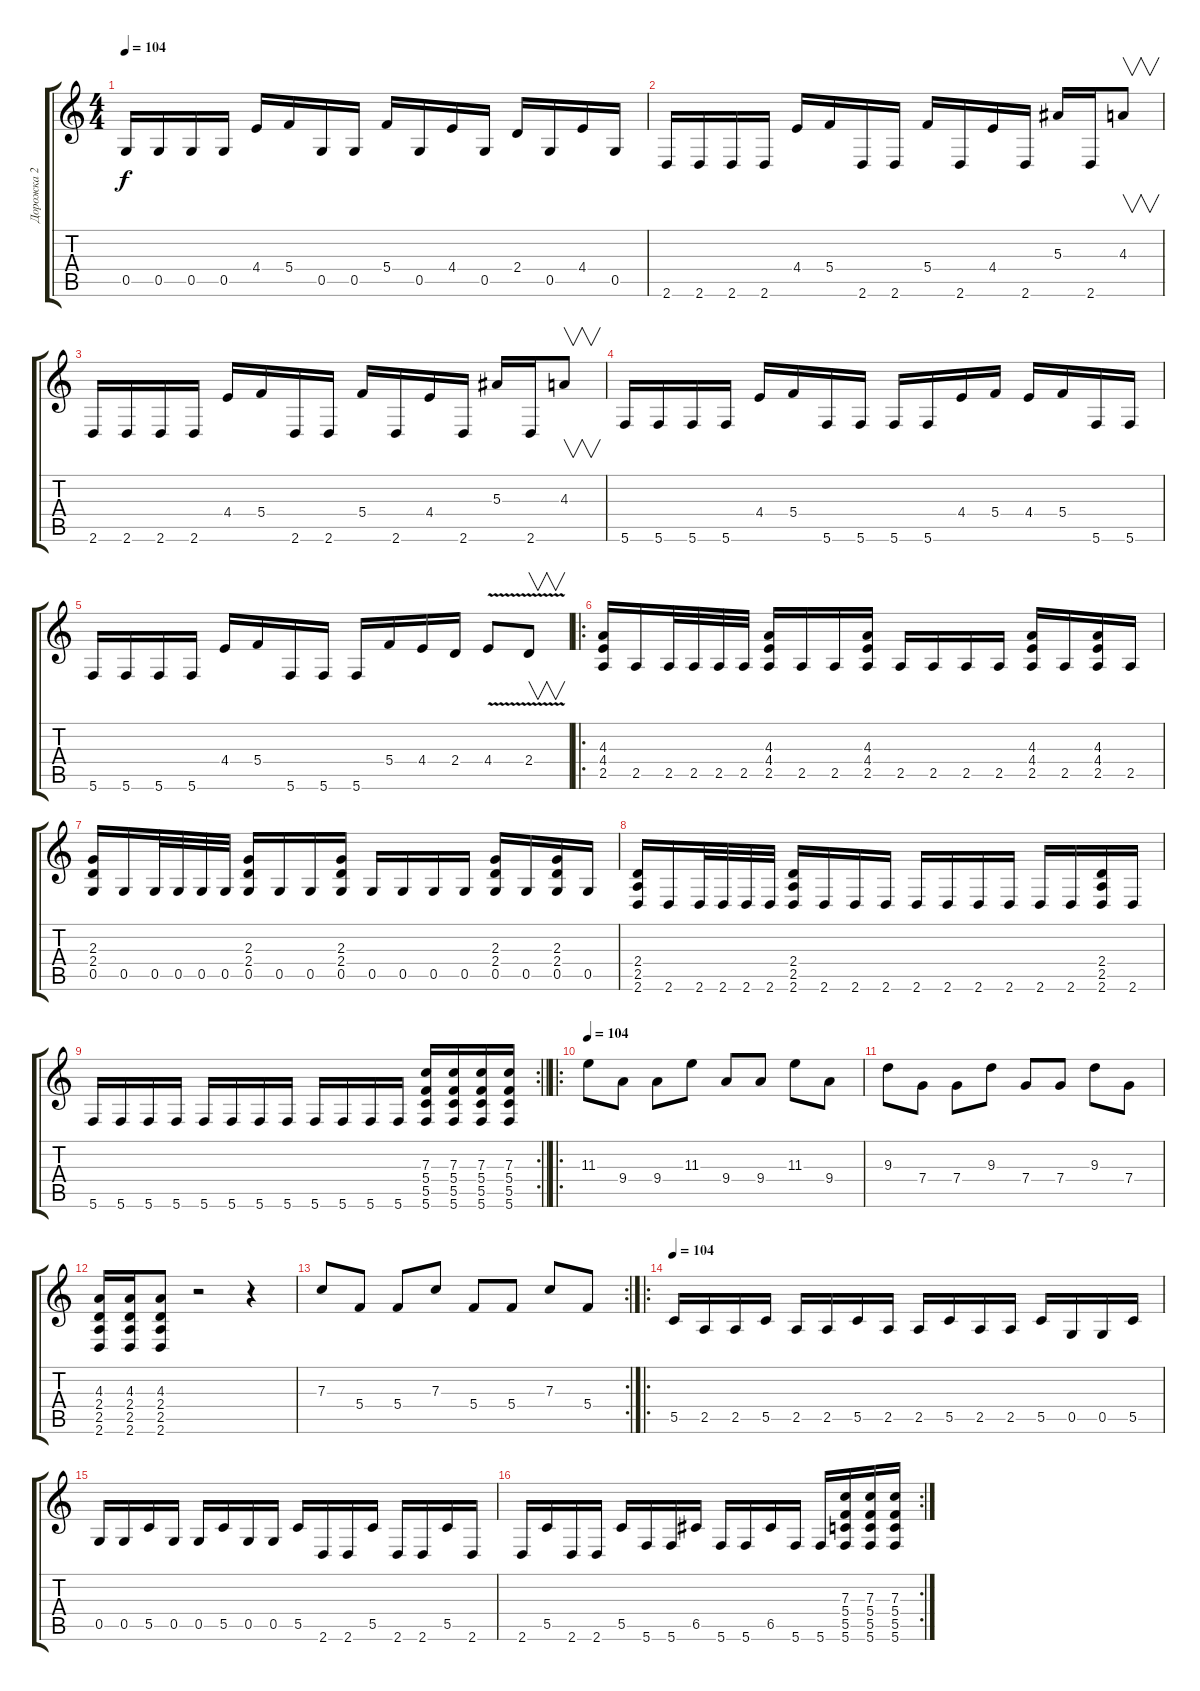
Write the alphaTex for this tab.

\track ("Дорожка 2" "Дорожка 2") {instrument distortionguitar}
\staff {score tabs}
\tuning (D4 A3 F3 C3 G2 C2) {hide}
\ts (4 4)
\tempo 104
\clef g2
\ks c
0.5.16{dy f} 0.5.16 0.5.16 0.5.16 4.4.16 5.4.16 0.5.16 0.5.16 5.4.16 0.5.16 4.4.16 0.5.16 2.4.16 0.5.16 4.4.16 0.5.16 |
2.6.16 2.6.16 2.6.16 2.6.16 4.4.16 5.4.16 2.6.16 2.6.16 5.4.16 2.6.16 4.4.16 2.6.16 5.3.16 2.6.16 4.3.8{v} |
2.6.16 2.6.16 2.6.16 2.6.16 4.4.16 5.4.16 2.6.16 2.6.16 5.4.16 2.6.16 4.4.16 2.6.16 5.3.16 2.6.16 4.3.8{v} |
5.6.16 5.6.16 5.6.16 5.6.16 4.4.16 5.4.16 5.6.16 5.6.16 5.6.16 5.6.16 4.4.16 5.4.16 4.4.16 5.4.16 5.6.16 5.6.16 |
5.6.16 5.6.16 5.6.16 5.6.16 4.4.16 5.4.16 5.6.16 5.6.16 5.6.16 5.4.16 4.4.16 2.4.16 4.4{v}.8 2.4{v}.8{v} |
\ro
(4.3 4.4 2.5).16 2.5.16 2.5.32 2.5.32 2.5.32 2.5.32 (4.3 4.4 2.5).16 2.5.16 2.5.16 (4.3 4.4 2.5).16 2.5.16 2.5.16 2.5.16 2.5.16 (4.3 4.4 2.5).16 2.5.16 (4.3 4.4 2.5).16 2.5.16 |
(2.3 2.4 0.5).16 0.5.16 0.5.32 0.5.32 0.5.32 0.5.32 (2.3 2.4 0.5).16 0.5.16 0.5.16 (2.3 2.4 0.5).16 0.5.16 0.5.16 0.5.16 0.5.16 (2.3 2.4 0.5).16 0.5.16 (2.3 2.4 0.5).16 0.5.16 |
(2.4 2.5 2.6).16 2.6.16 2.6.32 2.6.32 2.6.32 2.6.32 (2.4 2.5 2.6).16 2.6.16 2.6.16 2.6.16 2.6.16 2.6.16 2.6.16 2.6.16 2.6.16 2.6.16 (2.4 2.5 2.6).16 2.6.16 |
\rc 2
\barLineRight lightlight
5.6.16 5.6.16 5.6.16 5.6.16 5.6.16 5.6.16 5.6.16 5.6.16 5.6.16 5.6.16 5.6.16 5.6.16 (7.3 5.4 5.5 5.6).16 (7.3 5.4 5.5 5.6).16 (7.3 5.4 5.5 5.6).16 (7.3 5.4 5.5 5.6).16 |
\ro
\tempo 104
11.3.8 9.4.8 9.4.8 11.3.8 9.4.8 9.4.8 11.3.8 9.4.8 |
9.3.8 7.4.8 7.4.8 9.3.8 7.4.8 7.4.8 9.3.8 7.4.8 |
(4.3 2.4 2.5 2.6).16 (4.3 2.4 2.5 2.6).16 (4.3 2.4 2.5 2.6).8 r.2 r.4 |
\rc 2
7.3.8 5.4.8 5.4.8 7.3.8 5.4.8 5.4.8 7.3.8 5.4.8 |
\ro
\tempo 104
5.5.16 2.5.16 2.5.16 5.5.16 2.5.16 2.5.16 5.5.16 2.5.16 2.5.16 5.5.16 2.5.16 2.5.16 5.5.16 0.5.16 0.5.16 5.5.16 |
0.5.16 0.5.16 5.5.16 0.5.16 0.5.16 5.5.16 0.5.16 0.5.16 5.5.16 2.6.16 2.6.16 5.5.16 2.6.16 2.6.16 5.5.16 2.6.16 |
\rc 2
2.6.16 5.5.16 2.6.16 2.6.16 5.5.16 5.6.16 5.6.16 6.5.16 5.6.16 5.6.16 6.5.16 5.6.16 5.6.16 (7.3 5.4 5.5 5.6).16 (7.3 5.4 5.5 5.6).16 (7.3 5.4 5.5 5.6).16
